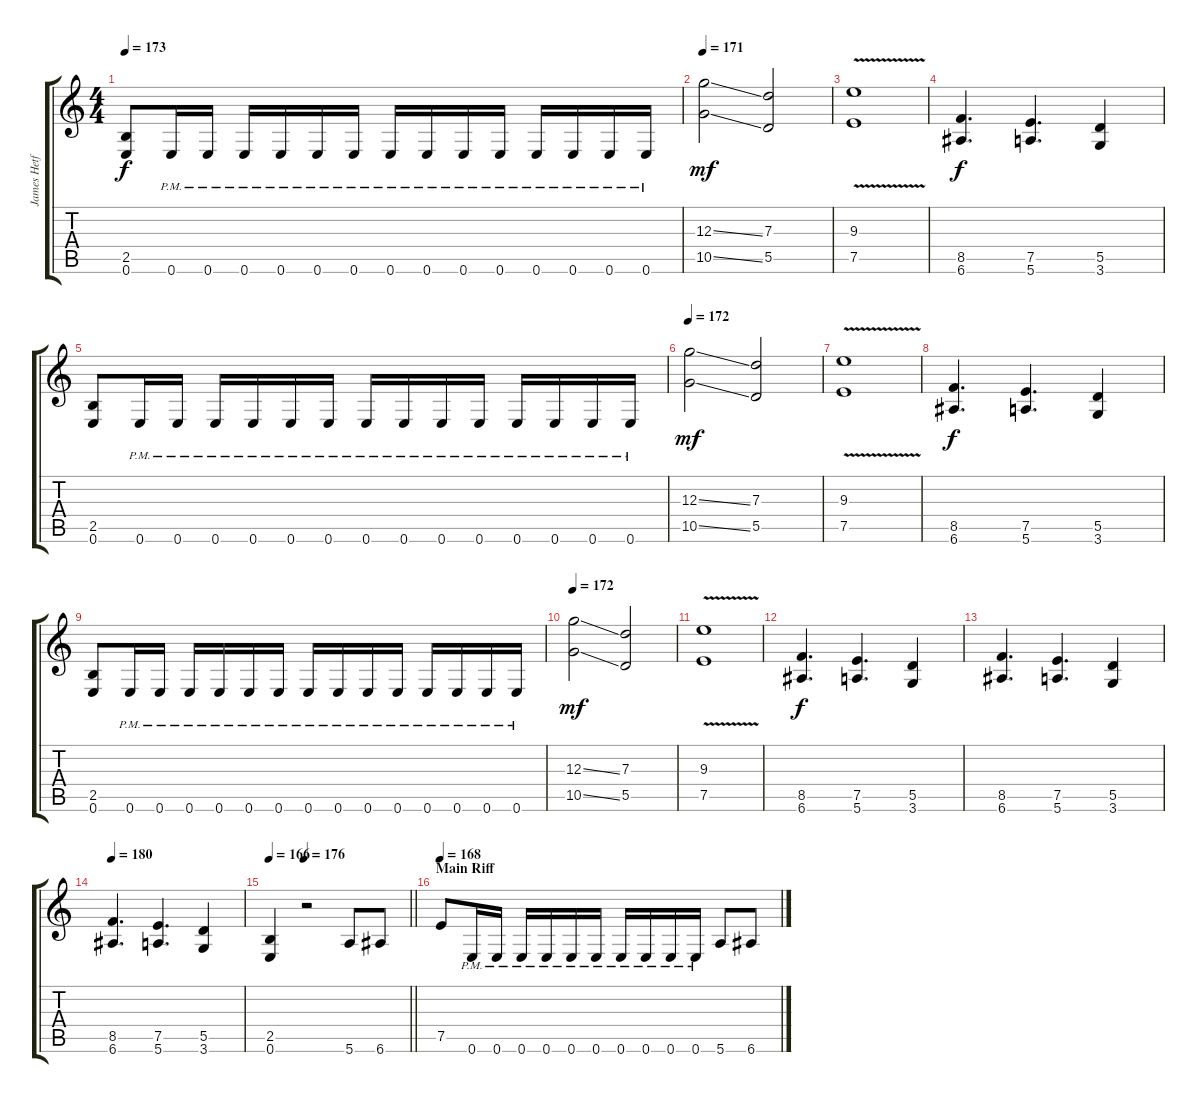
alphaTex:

\track ("James Hetfield" "James Hetf") {instrument overdrivenguitar}
\staff {score tabs}
\tuning (E4 B3 G3 D3 A2 E2) {hide}
\ts (4 4)
\tempo 173
\clef g2
\ks c
(2.5 0.6).8{dy f} 0.6{pm}.16 0.6{pm}.16 0.6{pm}.16 0.6{pm}.16 0.6{pm}.16 0.6{pm}.16 0.6{pm}.16 0.6{pm}.16 0.6{pm}.16 0.6{pm}.16 0.6{pm}.16 0.6{pm}.16 0.6{pm}.16 0.6{pm}.16 |
\tempo 171
(12.3{ss} 10.5{ss}).2{dy mf} (7.3 5.5).2 |
(9.3{v} 7.5{v}).1 |
(8.5 6.6).4{d dy f} (7.5 5.6).4{d} (5.5 3.6).4 |
(2.5 0.6).8 0.6{pm}.16 0.6{pm}.16 0.6{pm}.16 0.6{pm}.16 0.6{pm}.16 0.6{pm}.16 0.6{pm}.16 0.6{pm}.16 0.6{pm}.16 0.6{pm}.16 0.6{pm}.16 0.6{pm}.16 0.6{pm}.16 0.6{pm}.16 |
\tempo 172
(12.3{ss} 10.5{ss}).2{dy mf} (7.3 5.5).2 |
(9.3{v} 7.5{v}).1 |
(8.5 6.6).4{d dy f} (7.5 5.6).4{d} (5.5 3.6).4 |
(2.5 0.6).8 0.6{pm}.16 0.6{pm}.16 0.6{pm}.16 0.6{pm}.16 0.6{pm}.16 0.6{pm}.16 0.6{pm}.16 0.6{pm}.16 0.6{pm}.16 0.6{pm}.16 0.6{pm}.16 0.6{pm}.16 0.6{pm}.16 0.6{pm}.16 |
\tempo 172
(12.3{ss} 10.5{ss}).2{dy mf} (7.3 5.5).2 |
(9.3{v} 7.5{v}).1 |
(8.5 6.6).4{d dy f} (7.5 5.6).4{d} (5.5 3.6).4 |
(8.5 6.6).4{d} (7.5 5.6).4{d} (5.5 3.6).4 |
\tempo 180
(8.5 6.6).4{d} (7.5 5.6).4{d} (5.5 3.6).4 |
\tempo 166
\tempo (176 0.25)
\barLineRight lightlight
(2.5 0.6).4 r.2 5.6.8 6.6.8 |
\section ("" "Main Riff")
\tempo 168
7.5.8 0.6{pm}.16 0.6{pm}.16 0.6{pm}.16 0.6{pm}.16 0.6{pm}.16 0.6{pm}.16 0.6{pm}.16 0.6{pm}.16 0.6{pm}.16 0.6{pm}.16 5.6.8 6.6.8
